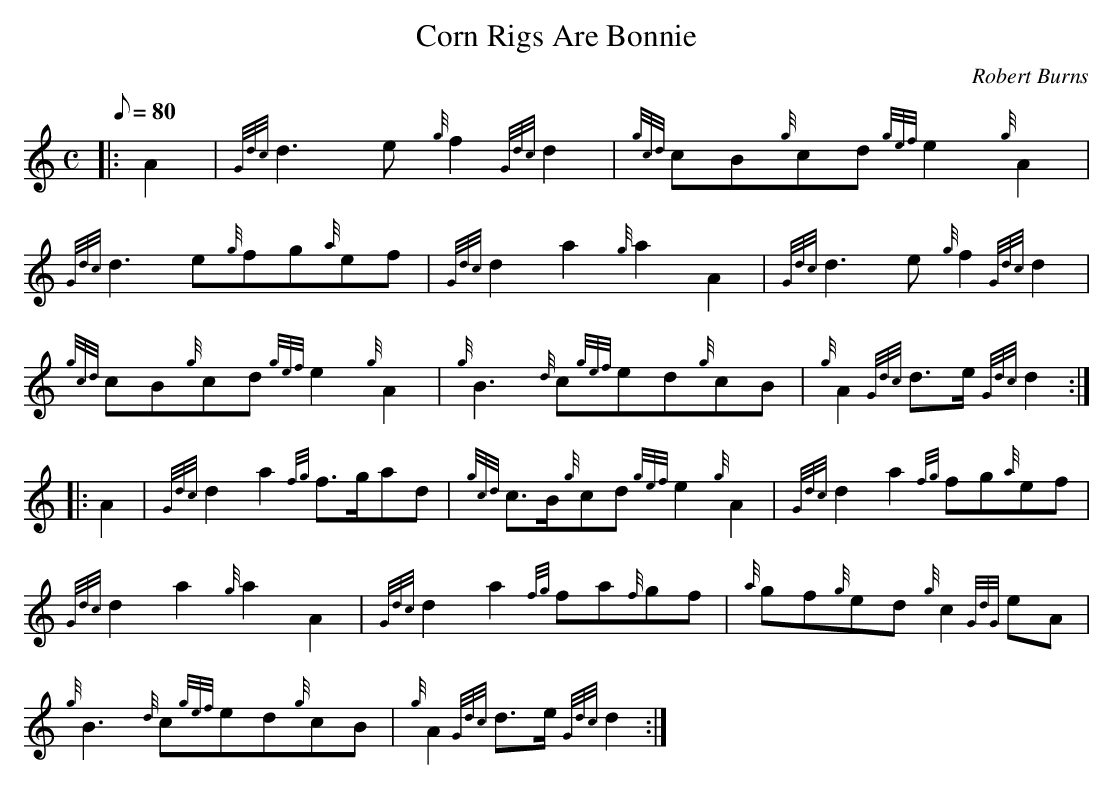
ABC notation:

X:1
T:Corn Rigs Are Bonnie
M:C
L:1/8
Q:80
C:Robert Burns
K:HP
|: A2 | \
{Gdc}d3e{g}f2{Gdc}d2 | \
{gcd}cB{g}cd{gef}e2{g}A2 |
{Gdc}d3e{g}fg{a}ef | \
{Gdc}d2a2{g}a2A2 | \
{Gdc}d3e{g}f2{Gdc}d2 |
{gcd}cB{g}cd{gef}e2{g}A2 | \
{g}B3{d}c{gef}ed{g}cB | \
{g}A2{Gdc}d3/2e/2{Gdc}d2 ::
A2 | \
{Gdc}d2a2{fg}f3/2g/2ad | \
{gcd}c3/2B/2{g}cd{gef}e2{g}A2 | \
{Gdc}d2a2{fg}fg{a}ef |
{Gdc}d2a2{g}a2A2 | \
{Gdc}d2a2{fg}fa{f}gf | \
{a}gf{g}ed{g}c2{GdG}eA |
{g}B3{d}c{gef}ed{g}cB | \
{g}A2{Gdc}d3/2e/2{Gdc}d2 :|
